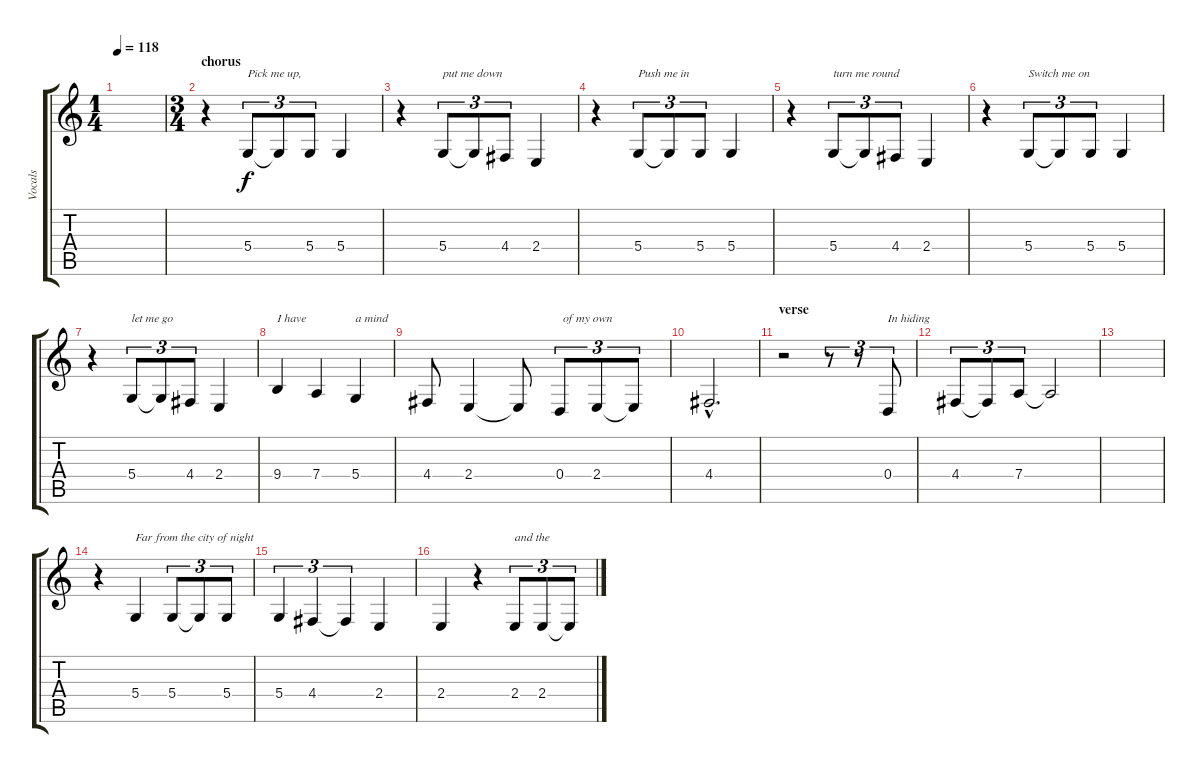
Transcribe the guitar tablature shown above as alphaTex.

\track ("Vocals" "Vocals") {instrument clarinet}
\staff {score tabs}
\tuning (E4 B3 G3 D3 A2 E2) {hide}
\ts (1 4)
\tempo 118
\clef g2
\ks c
|
\ts (3 4)
\section ("" "chorus")
r.4 5.4.8{tu (3 2) txt "Pick me up,"} 5.4{t}.8{tu (3 2)} 5.4.8{tu (3 2)} 5.4.4 |
r.4 5.4.8{tu (3 2) txt "put me down"} 5.4{t}.8{tu (3 2)} 4.4.8{tu (3 2)} 2.4.4 |
r.4 5.4.8{tu (3 2) txt "Push me in"} 5.4{t}.8{tu (3 2)} 5.4.8{tu (3 2)} 5.4.4 |
r.4 5.4.8{tu (3 2) txt "turn me round"} 5.4{t}.8{tu (3 2)} 4.4.8{tu (3 2)} 2.4.4 |
r.4 5.4.8{tu (3 2) txt "Switch me on"} 5.4{t}.8{tu (3 2)} 5.4.8{tu (3 2)} 5.4.4 |
r.4 5.4.8{tu (3 2) txt "let me go"} 5.4{t}.8{tu (3 2)} 4.4.8{tu (3 2)} 2.4.4 |
9.4.4{txt "I have"} 7.4.4 5.4.4{txt "a mind"} |
4.4.8 2.4.4 2.4{t}.8 0.4.8{tu (3 2) txt " of my own"} 2.4.8{tu (3 2)} 2.4{t}.8{tu (3 2)} |
4.4{hac}.2{d} |
\section ("" "verse")
r.2 r.8{tu (3 2)} r.8{tu (3 2)} 0.4.8{tu (3 2) txt "In hiding"} |
4.4.8{tu (3 2)} 4.4{t}.8{tu (3 2)} 7.4.8{tu (3 2)} 7.4{t}.2 |
|
r.4 5.4.4{txt "Far from the city of night"} 5.4.8{tu (3 2)} 5.4{t}.8{tu (3 2)} 5.4.8{tu (3 2)} |
5.4.4{tu (3 2)} 4.4.4{tu (3 2)} 4.4{t}.4{tu (3 2)} 2.4.4 |
2.4.4 r.4 2.4.8{tu (3 2) txt "and the"} 2.4.8{tu (3 2)} 2.4{t}.8{tu (3 2)}
